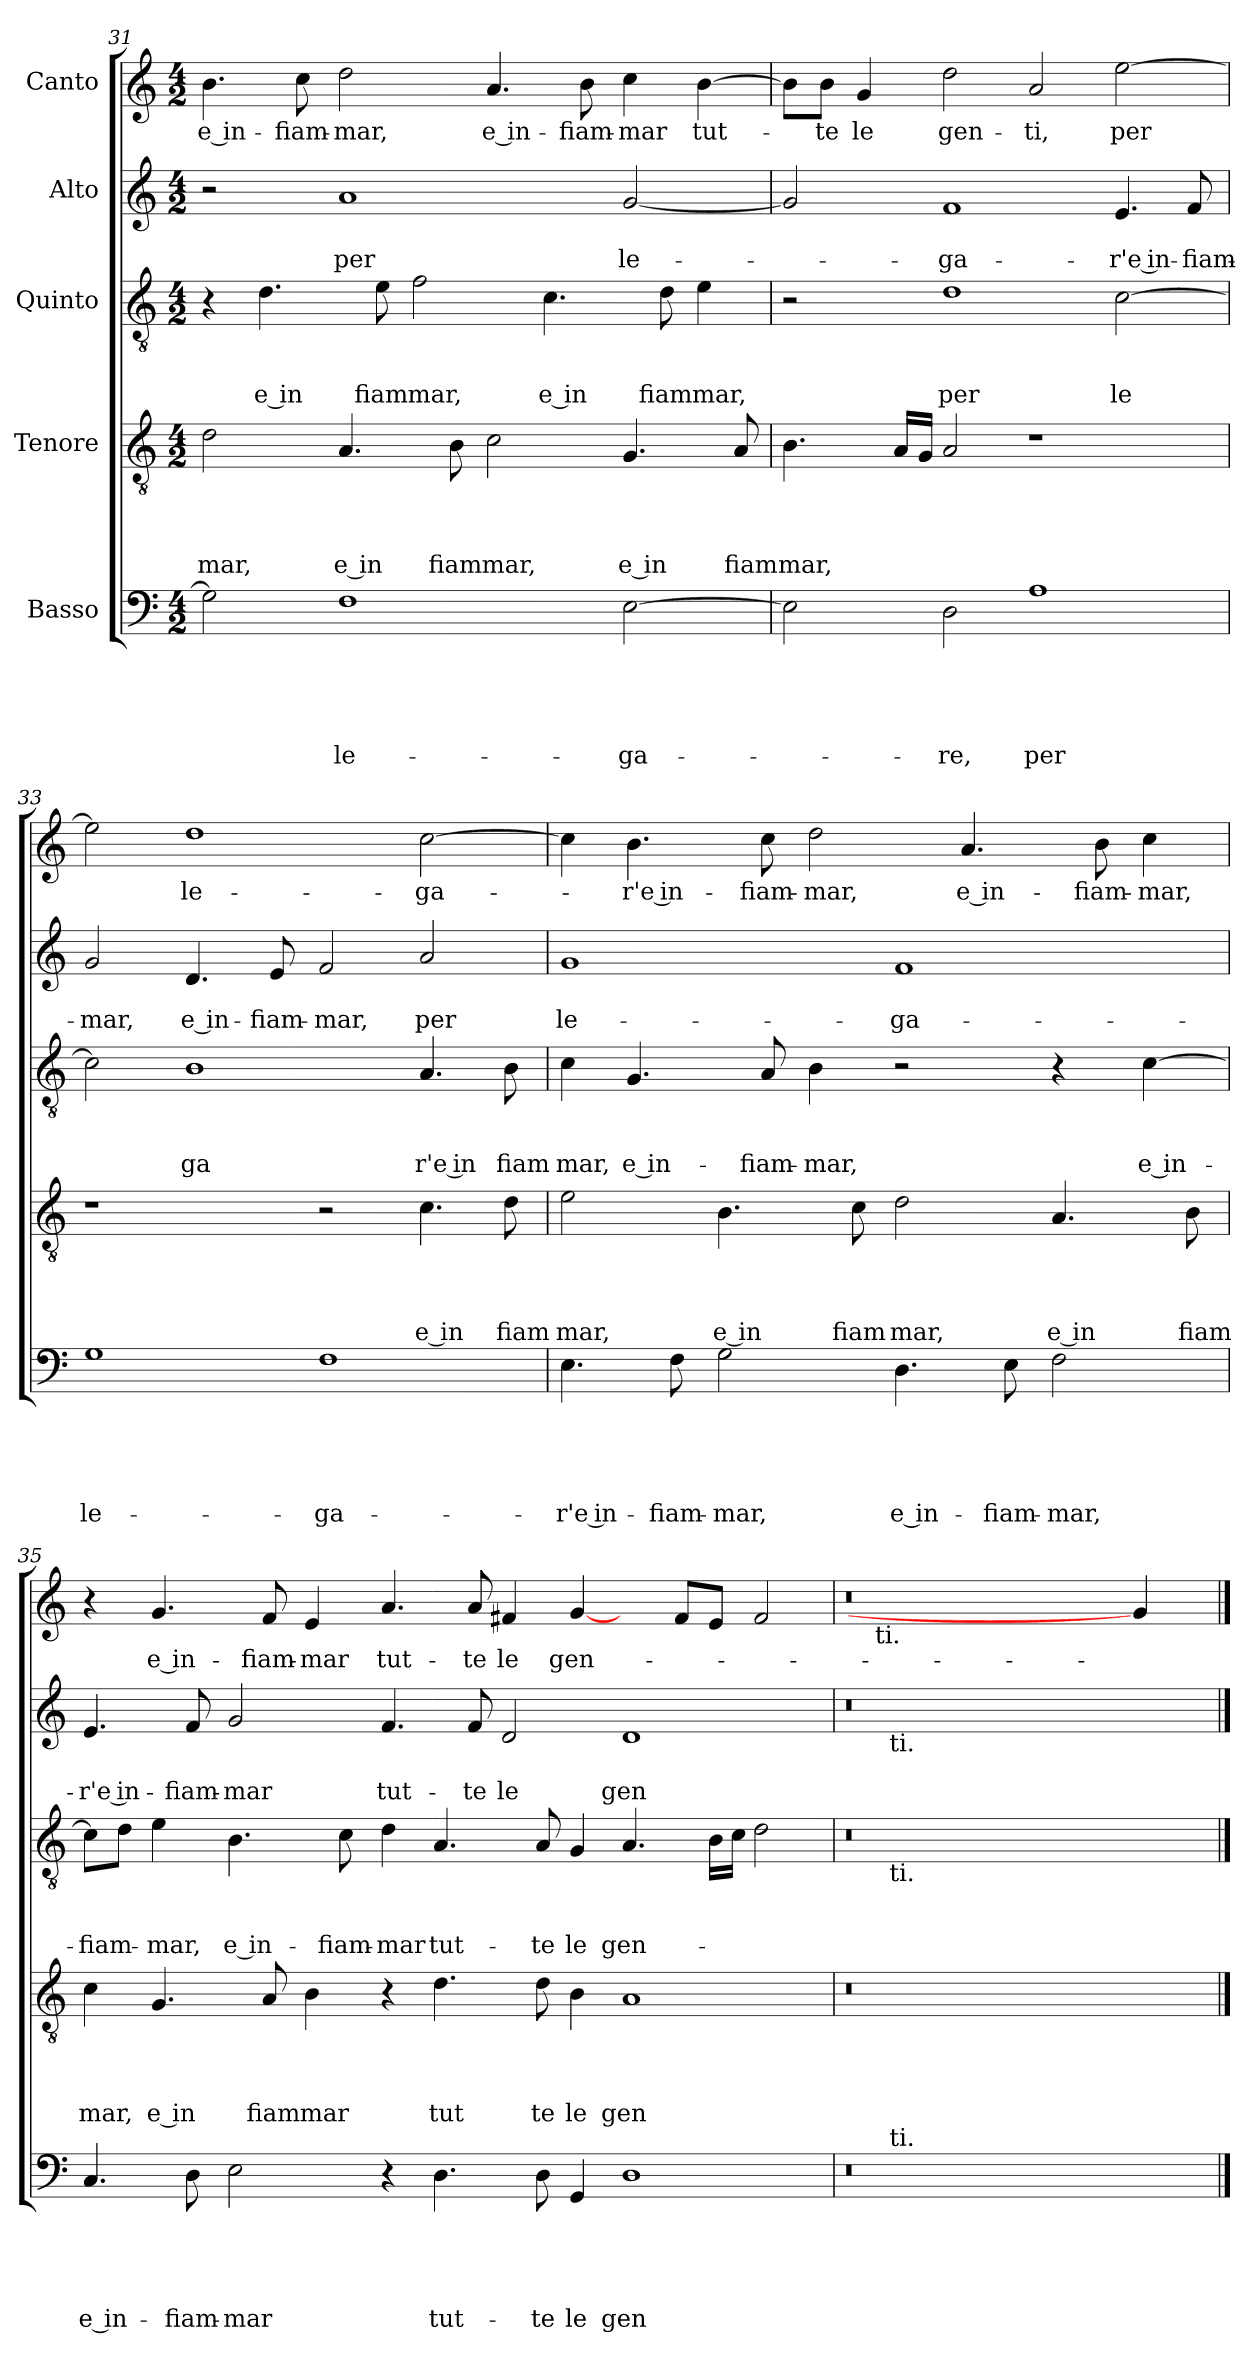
**kern	**text	**text	**text	**text	**text	**kern	**text	**text	**text	**text	**kern	**text	**text	**text	**kern	**text	**text	**kern	**text
*part5	*part5	*part5	*part5	*part5	*part5	*part4	*part4	*part4	*part4	*part4	*part3	*part3	*part3	*part3	*part2	*part2	*part2	*part1	*part1
*staff5	*staff5	*staff5	*staff5	*staff5	*staff5	*staff4	*staff4	*staff4	*staff4	*staff4	*staff3	*staff3	*staff3	*staff3	*staff2	*staff2	*staff2	*staff1	*staff1
*I"Basso	*	*	*	*	*	*I"Tenore	*	*	*	*	*I"Quinto	*	*	*	*I"Alto	*	*	*I"Canto	*
*clefF4	*	*	*	*	*	*clefGv2	*	*	*	*	*clefGv2	*	*	*	*clefG2	*	*	*clefG2	*
*k[]	*	*	*	*	*	*k[]	*	*	*	*	*k[]	*	*	*	*k[]	*	*	*k[]	*
*C:	*	*	*	*	*	*C:	*	*	*	*	*C:	*	*	*	*C:	*	*	*C:	*
*M4/2	*	*	*	*	*	*M4/2	*	*	*	*	*M4/2	*	*	*	*M4/2	*	*	*M4/2	*
=31	=31	=31	=31	=31	=31	=31	=31	=31	=31	=31	=31	=31	=31	=31	=31	=31	=31	=31	=31
!	!	!	!	!	!	!	!	!	!	!LO:LY:b	!	!	!	!	!	!	!	!	!LO:LY:b:rj
2G\]	.	.	.	.	.	2d\	.	.	.	mar,	4r	.	.	.	2r	.	.	4.b\	e in-
!	!	!	!	!	!	!	!	!	!	!	!	!	!	!LO:LY:b:rj	!	!	!	!	!
.	.	.	.	.	.	.	.	.	.	.	4.d\	.	.	e in	.	.	.	.	.
!	!	!	!	!	!	!	!	!	!	!	!	!	!	!	!	!	!	!	!LO:LY:b
.	.	.	.	.	.	.	.	.	.	.	.	.	.	.	.	.	.	8cc\	-fiam-
!	!	!	!	!	!LO:LY:b	!	!	!	!	!LO:LY:b:rj	!	!	!	!	!	!	!LO:LY:b	!	!LO:LY:b
1F	.	.	.	.	le-	4.A/	.	.	.	e in	.	.	.	.	1a	.	per	2dd\	-mar,
!	!	!	!	!	!	!	!	!	!	!	!	!	!	!LO:LY:b	!	!	!	!	!
.	.	.	.	.	.	.	.	.	.	.	8e\	.	.	fiam	.	.	.	.	.
!	!	!	!	!	!	!	!	!	!	!	!	!	!	!LO:LY:b	!	!	!	!	!
.	.	.	.	.	.	.	.	.	.	.	2f\	.	.	mar,	.	.	.	.	.
!	!	!	!	!	!	!	!	!	!	!LO:LY:b	!	!	!	!	!	!	!	!	!
.	.	.	.	.	.	8B\	.	.	.	fiam	.	.	.	.	.	.	.	.	.
!	!	!	!	!	!	!	!	!	!	!LO:LY:b	!	!	!	!	!	!	!	!	!LO:LY:b:rj
.	.	.	.	.	.	2c\	.	.	.	mar,	.	.	.	.	.	.	.	4.a/	e in-
!	!	!	!	!	!	!	!	!	!	!	!	!	!	!LO:LY:b:rj	!	!	!	!	!
.	.	.	.	.	.	.	.	.	.	.	4.c\	.	.	e in	.	.	.	.	.
!	!	!	!	!	!	!	!	!	!	!	!	!	!	!	!	!	!	!	!LO:LY:b
.	.	.	.	.	.	.	.	.	.	.	.	.	.	.	.	.	.	8b\	-fiam-
!	!	!	!	!	!LO:LY:b	!	!	!	!	!LO:LY:b:rj	!	!	!	!	!	!	!LO:LY:b	!	!LO:LY:b
[>2E\	.	.	.	.	-ga-	4.G/	.	.	.	e in	.	.	.	.	[<2g/	.	le-	4cc\	-mar
!	!	!	!	!	!	!	!	!	!	!	!	!	!	!LO:LY:b	!	!	!	!	!
.	.	.	.	.	.	.	.	.	.	.	8d\	.	.	fiam	.	.	.	.	.
!	!	!	!	!	!	!	!	!	!	!	!	!	!	!LO:LY:b	!	!	!	!	!LO:LY:b
.	.	.	.	.	.	.	.	.	.	.	4e\	.	.	mar,	.	.	.	[>4b\	tut-
!	!	!	!	!	!	!	!	!	!	!LO:LY:b	!	!	!	!	!	!	!	!	!
.	.	.	.	.	.	8A/	.	.	.	fiam	.	.	.	.	.	.	.	.	.
=32	=32	=32	=32	=32	=32	=32	=32	=32	=32	=32	=32	=32	=32	=32	=32	=32	=32	=32	=32
!	!	!	!	!	!	!	!	!	!	!LO:LY:b	!	!	!	!	!	!	!	!	!
2E\]	.	.	.	.	.	4.B\	.	.	.	mar,	2r	.	.	.	2g/]	.	.	8b\L]	.
!	!	!	!	!	!	!	!	!	!	!	!	!	!	!	!	!	!	!	!LO:LY:b
.	.	.	.	.	.	.	.	.	.	.	.	.	.	.	.	.	.	8b\J	-te
!	!	!	!	!	!	!	!	!	!	!	!	!	!	!	!	!	!	!	!LO:LY:b
.	.	.	.	.	.	.	.	.	.	.	.	.	.	.	.	.	.	4g/	le
.	.	.	.	.	.	16A/LL	.	.	.	.	.	.	.	.	.	.	.	.	.
.	.	.	.	.	.	16G/JJ	.	.	.	.	.	.	.	.	.	.	.	.	.
!	!	!	!	!	!LO:LY:b	!	!	!	!	!	!	!	!	!LO:LY:b	!	!	!LO:LY:b	!	!LO:LY:b
2D\	.	.	.	.	-re,	2A/	.	.	.	.	1d	.	.	per	1f	.	-ga-	2dd\	gen-
!	!	!	!	!	!LO:LY:b	!	!	!	!	!	!	!	!	!	!	!	!	!	!LO:LY:b
1A	.	.	.	.	per	1r	.	.	.	.	.	.	.	.	.	.	.	2a/	-ti,
!	!	!	!	!	!	!	!	!	!	!	!	!	!	!LO:LY:b	!	!	!LO:LY:b:rj	!	!LO:LY:b
.	.	.	.	.	.	.	.	.	.	.	[>2c\	.	.	le	4.e/	.	-r'e in-	[>2ee\	per
!	!	!	!	!	!	!	!	!	!	!	!	!	!	!	!	!	!LO:LY:b	!	!
.	.	.	.	.	.	.	.	.	.	.	.	.	.	.	8f/	.	-fiam-	.	.
=33	=33	=33	=33	=33	=33	=33	=33	=33	=33	=33	=33	=33	=33	=33	=33	=33	=33	=33	=33
!	!	!	!	!	!LO:LY:b	!	!	!	!	!	!	!	!	!	!	!	!LO:LY:b	!	!
1G	.	.	.	.	le-	1r	.	.	.	.	2c\]	.	.	.	2g/	.	-mar,	2ee\]	.
!	!	!	!	!	!	!	!	!	!	!	!	!	!	!LO:LY:b	!	!	!LO:LY:b:rj	!	!LO:LY:b
.	.	.	.	.	.	.	.	.	.	.	1B	.	.	ga	4.d/	.	e in-	1dd	le-
!	!	!	!	!	!	!	!	!	!	!	!	!	!	!	!	!	!LO:LY:b	!	!
.	.	.	.	.	.	.	.	.	.	.	.	.	.	.	8e/	.	-fiam-	.	.
!	!	!	!	!	!LO:LY:b	!	!	!	!	!	!	!	!	!	!	!	!LO:LY:b	!	!
1F	.	.	.	.	-ga-	2r	.	.	.	.	.	.	.	.	2f/	.	-mar,	.	.
!	!	!	!	!	!	!	!	!	!	!LO:LY:b:rj	!	!	!	!LO:LY:b:rj	!	!	!LO:LY:b	!	!LO:LY:b
.	.	.	.	.	.	4.c\	.	.	.	e in	4.A/	.	.	r'e in	2a/	.	per	[<2cc\	-ga-
!	!	!	!	!	!	!	!	!	!	!LO:LY:b	!	!	!	!LO:LY:b	!	!	!	!	!
.	.	.	.	.	.	8d\	.	.	.	fiam	8B\	.	.	fiam	.	.	.	.	.
!!LO:LB:g=z
=34	=34	=34	=34	=34	=34	=34	=34	=34	=34	=34	=34	=34	=34	=34	=34	=34	=34	=34	=34
!	!	!	!	!	!LO:LY:b:rj	!	!	!	!	!LO:LY:b	!	!	!	!LO:LY:b	!	!	!LO:LY:b	!	!
4.E\	.	.	.	.	-r'e in-	2e\	.	.	.	mar,	4c\	.	.	mar,	1g	.	le-	4cc\]	.
!	!	!	!	!	!	!	!	!	!	!	!	!	!	!LO:LY:b:rj	!	!	!	!	!LO:LY:b:rj
.	.	.	.	.	.	.	.	.	.	.	4.G/	.	.	e in-	.	.	.	4.b\	-r'e in-
!	!	!	!	!	!LO:LY:b	!	!	!	!	!	!	!	!	!	!	!	!	!	!
8F\	.	.	.	.	-fiam-	.	.	.	.	.	.	.	.	.	.	.	.	.	.
!	!	!	!	!	!LO:LY:b	!	!	!	!	!LO:LY:b:rj	!	!	!	!	!	!	!	!	!
2G\	.	.	.	.	-mar,	4.B\	.	.	.	e in	.	.	.	.	.	.	.	.	.
!	!	!	!	!	!	!	!	!	!	!	!	!	!	!LO:LY:b	!	!	!	!	!LO:LY:b
.	.	.	.	.	.	.	.	.	.	.	8A/	.	.	-fiam-	.	.	.	8cc\	-fiam-
!	!	!	!	!	!	!	!	!	!	!	!	!	!	!LO:LY:b	!	!	!	!	!LO:LY:b
.	.	.	.	.	.	.	.	.	.	.	4B\	.	.	-mar,	.	.	.	2dd\	-mar,
!	!	!	!	!	!	!	!	!	!	!LO:LY:b	!	!	!	!	!	!	!	!	!
.	.	.	.	.	.	8c\	.	.	.	fiam	.	.	.	.	.	.	.	.	.
!	!	!	!	!	!LO:LY:b:rj	!	!	!	!	!LO:LY:b	!	!	!	!	!	!	!LO:LY:b	!	!
4.D\	.	.	.	.	e in-	2d\	.	.	.	mar,	2r	.	.	.	1f	.	-ga-	.	.
!	!	!	!	!	!	!	!	!	!	!	!	!	!	!	!	!	!	!	!LO:LY:b:rj
.	.	.	.	.	.	.	.	.	.	.	.	.	.	.	.	.	.	4.a/	e in-
!	!	!	!	!	!LO:LY:b	!	!	!	!	!	!	!	!	!	!	!	!	!	!
8E\	.	.	.	.	-fiam-	.	.	.	.	.	.	.	.	.	.	.	.	.	.
!	!	!	!	!	!LO:LY:b	!	!	!	!	!LO:LY:b:rj	!	!	!	!	!	!	!	!	!
2F\	.	.	.	.	-mar,	4.A/	.	.	.	e in	4r	.	.	.	.	.	.	.	.
!	!	!	!	!	!	!	!	!	!	!	!	!	!	!	!	!	!	!	!LO:LY:b
.	.	.	.	.	.	.	.	.	.	.	.	.	.	.	.	.	.	8b\	-fiam-
!	!	!	!	!	!	!	!	!	!	!	!	!	!	!LO:LY:b	!	!	!	!	!LO:LY:b
.	.	.	.	.	.	.	.	.	.	.	[>4c\	.	.	e in-	.	.	.	4cc\	-mar,
!	!	!	!	!	!	!	!	!	!	!LO:LY:b	!	!	!	!	!	!	!	!	!
.	.	.	.	.	.	8B\	.	.	.	fiam	.	.	.	.	.	.	.	.	.
=35	=35	=35	=35	=35	=35	=35	=35	=35	=35	=35	=35	=35	=35	=35	=35	=35	=35	=35	=35
!	!	!	!	!	!LO:LY:b:rj	!	!	!	!	!LO:LY:b	!	!	!	!LO:LY:b	!	!	!LO:LY:b:rj	!	!
4.C/	.	.	.	.	e in-	4c\	.	.	.	mar,	8c\L]	.	.	-fiam-	4.e/	.	-r'e in-	4r	.
.	.	.	.	.	.	.	.	.	.	.	8d\J	.	.	.	.	.	.	.	.
!	!	!	!	!	!	!	!	!	!	!LO:LY:b:rj	!	!	!	!LO:LY:b	!	!	!	!	!LO:LY:b:rj
.	.	.	.	.	.	4.G/	.	.	.	e in	4e\	.	.	-mar,	.	.	.	4.g/	e in-
!	!	!	!	!	!LO:LY:b	!	!	!	!	!	!	!	!	!	!	!	!LO:LY:b	!	!
8D\	.	.	.	.	-fiam-	.	.	.	.	.	.	.	.	.	8f/	.	-fiam-	.	.
!	!	!	!	!	!LO:LY:b	!	!	!	!	!	!	!	!	!LO:LY:b:rj	!	!	!LO:LY:b	!	!
2E\	.	.	.	.	-mar	.	.	.	.	.	4.B\	.	.	e in-	2g/	.	-mar	.	.
!	!	!	!	!	!	!	!	!	!	!LO:LY:b	!	!	!	!	!	!	!	!	!LO:LY:b
.	.	.	.	.	.	8A/	.	.	.	fiam	.	.	.	.	.	.	.	8f/	-fiam-
!	!	!	!	!	!	!	!	!	!	!LO:LY:b	!	!	!	!	!	!	!	!	!LO:LY:b
.	.	.	.	.	.	4B\	.	.	.	mar	.	.	.	.	.	.	.	4e/	-mar
!	!	!	!	!	!	!	!	!	!	!	!	!	!	!LO:LY:b	!	!	!	!	!
.	.	.	.	.	.	.	.	.	.	.	8c\	.	.	-fiam-	.	.	.	.	.
!	!	!	!	!	!	!	!	!	!	!	!	!	!	!LO:LY:b	!	!	!LO:LY:b	!	!LO:LY:b
4r	.	.	.	.	.	4r	.	.	.	.	4d\	.	.	-mar	4.f/	.	tut-	4.a/	tut-
!	!	!	!	!	!LO:LY:b	!	!	!	!	!LO:LY:b	!	!	!	!LO:LY:b	!	!	!	!	!
4.D\	.	.	.	.	tut-	4.d\	.	.	.	tut	4.A/	.	.	tut-	.	.	.	.	.
!	!	!	!	!	!	!	!	!	!	!	!	!	!	!	!	!	!LO:LY:b	!	!LO:LY:b
.	.	.	.	.	.	.	.	.	.	.	.	.	.	.	8f/	.	-te	8a/	-te
!	!	!	!	!	!	!	!	!	!	!	!	!	!	!	!	!	!LO:LY:b	!	!LO:LY:b
.	.	.	.	.	.	.	.	.	.	.	.	.	.	.	2d/	.	le	4f#X/	le
!	!	!	!	!	!LO:LY:b	!	!	!	!	!LO:LY:b	!	!	!	!LO:LY:b	!	!	!	!	!
8D\	.	.	.	.	-te	8d\	.	.	.	te	8A/	.	.	-te	.	.	.	.	.
!	!	!	!	!	!LO:LY:b	!	!	!	!	!LO:LY:b	!	!	!	!LO:LY:b	!	!	!	!	!LO:LY:b
4GG/	.	.	.	.	le	4B\	.	.	.	le	4G/	.	.	le	.	.	.	[4g/	gen-
!	!	!	!	!	!LO:LY:b	!	!	!	!	!LO:LY:b	!	!	!	!LO:LY:b	!	!	!LO:LY:b	!	!
1D	.	.	.	.	gen-	1A	.	.	.	gen	4.A/	.	.	gen-	1d	.	gen-	4ryy	.
.	.	.	.	.	.	.	.	.	.	.	.	.	.	.	.	.	.	8f#/L	.
.	.	.	.	.	.	.	.	.	.	.	16B\LL	.	.	.	.	.	.	8e/J	.
.	.	.	.	.	.	.	.	.	.	.	16c\JJ	.	.	.	.	.	.	.	.
.	.	.	.	.	.	.	.	.	.	.	2d\	.	.	.	.	.	.	2f#/	.
=36	=36	=36	=36	=36	=36	=36	=36	=36	=36	=36	=36	=36	=36	=36	=36	=36	=36	=36	=36
*^	*	*	*	*	*	*	*	*	*	*	*^	*	*	*	*^	*	*	*^	*
0r	8ryy	.	.	.	.	.	0r	.	.	.	.	0r	8ryy	.	.	.	0r	8ryy	.	.	0r	16.ryy	.
!	!	!	!	!	!	!	!	!	!	!	!	!	!	!	!	!	!	!	!	!	!	!LO:TX:b:t=ti.	!
.	.	.	.	.	.	.	.	.	.	.	.	.	.	.	.	.	.	.	.	.	.	1ryy	.
!	!	!	!	!	!	!	!	!	!	!	!	!	!	!	!	!	!	!LO:TX:b:t=ti.	!	!	!	!	!
!	!	!	!	!	!	!	!	!	!	!	!	!	!LO:TX:b:t=ti.	!	!	!	!	!	!	!	!	!	!
!	!LO:TX:a:t=ti.	!	!	!	!	!	!	!	!	!	!	!	!	!	!	!	!	!	!	!	!	!	!
.	1ryy	.	.	.	.	.	.	.	.	.	.	.	1ryy	.	.	.	.	1ryy	.	.	.	.	.
.	.	.	.	.	.	.	.	.	.	.	.	.	.	.	.	.	.	.	.	.	.	1ryy	.
.	1ryy	.	.	.	.	.	.	.	.	.	.	.	1ryy	.	.	.	.	1ryy	.	.	.	.	.
4ryy	.	.	.	.	.	.	4ryy	.	.	.	.	4ryy	.	.	.	.	4ryy	.	.	.	4g/]	.	.
.	.	.	.	.	.	.	.	.	.	.	.	.	.	.	.	.	.	.	.	.	.	8ryy	.
.	8ryy	.	.	.	.	.	.	.	.	.	.	.	8ryy	.	.	.	.	8ryy	.	.	.	.	.
.	.	.	.	.	.	.	.	.	.	.	.	.	.	.	.	.	.	.	.	.	.	32ryy	.
*	*	*	*	*	*	*	*	*	*	*	*	*v	*v	*	*	*	*	*	*	*	*v	*v	*
*v	*v	*	*	*	*	*	*	*	*	*	*	*	*	*	*	*v	*v	*	*	*	*
==	==	==	==	==	==	==	==	==	==	==	==	==	==	==	==	==	==	==	==
*-	*-	*-	*-	*-	*-	*-	*-	*-	*-	*-	*-	*-	*-	*-	*-	*-	*-	*-	*-
